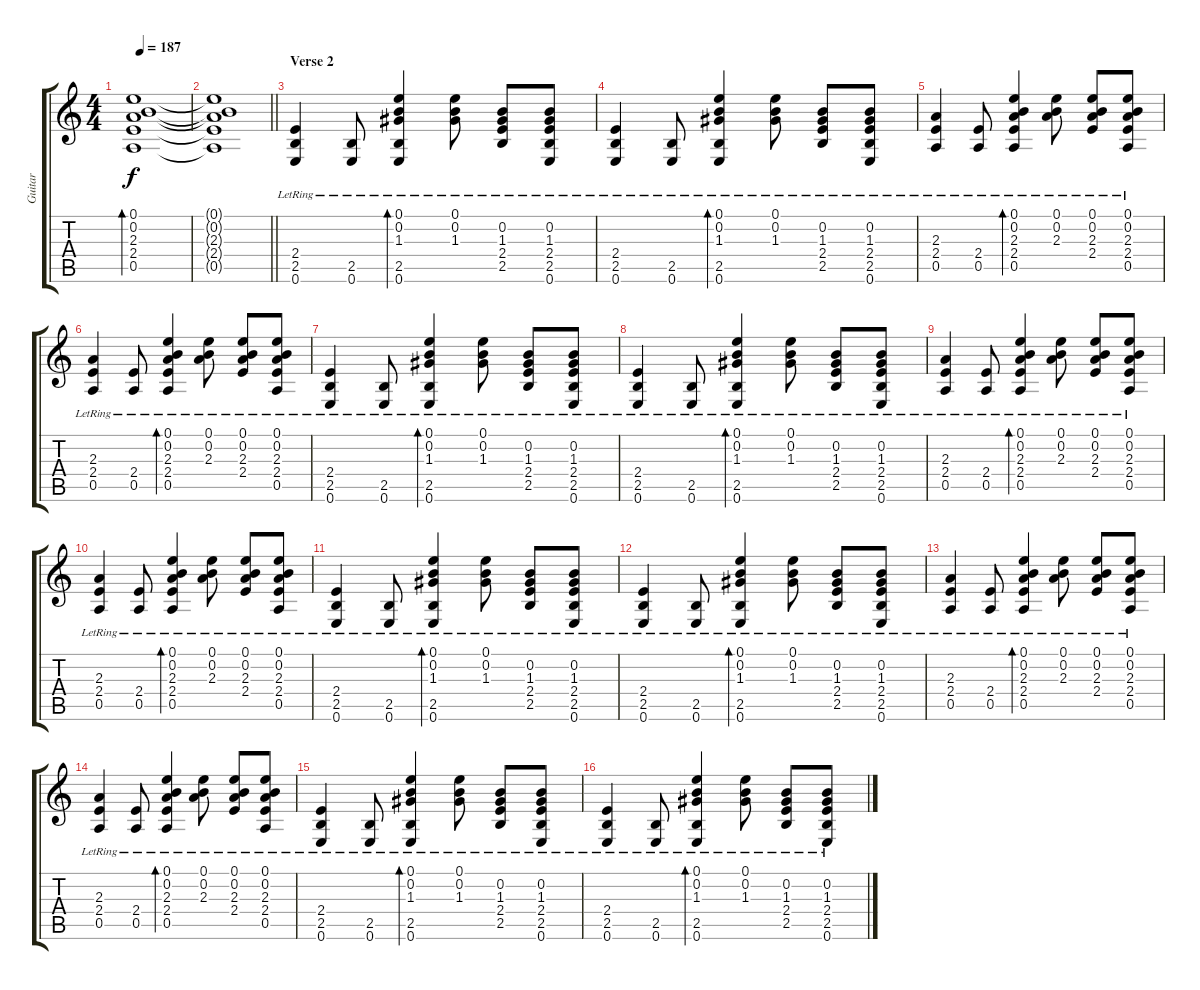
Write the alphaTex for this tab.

\track ("Guitar" "Guitar") {instrument electricguitarclean}
\staff {score tabs}
\tuning (E4 B3 G3 D3 A2 E2) {hide}
\ts (4 4)
\tempo 187
\clef g2
\ks c
(0.1 0.2 2.3 2.4 0.5).1{bd 240 dy f} |
\barLineRight lightlight
(0.1{t} 0.2{t} 2.3{t} 2.4{t} 0.5{t}).1 |
\section ("" "Verse 2")
(2.4{lr} 2.5{lr} 0.6{lr}).4 (2.5{lr} 0.6{lr}).8 (0.1{lr} 0.2{lr} 1.3{lr} 2.5{lr} 0.6{lr}).4{bd 120} (0.1{lr} 0.2{lr} 1.3{lr}).8 (0.2{lr} 1.3{lr} 2.4 2.5).8 (0.2{lr} 1.3{lr} 2.4 2.5 0.6).8 |
(2.4{lr} 2.5{lr} 0.6{lr}).4 (2.5{lr} 0.6{lr}).8 (0.1{lr} 0.2{lr} 1.3{lr} 2.5{lr} 0.6{lr}).4{bd 120} (0.1{lr} 0.2{lr} 1.3{lr}).8 (0.2{lr} 1.3{lr} 2.4 2.5).8 (0.2{lr} 1.3{lr} 2.4 2.5 0.6).8 |
(2.3{lr} 2.4{lr} 0.5{lr}).4 (2.4{lr} 0.5{lr}).8 (0.1{lr} 0.2{lr} 2.3{lr} 2.4{lr} 0.5{lr}).4{bd 120} (0.1{lr} 0.2{lr} 2.3{lr}).8 (0.1{lr} 0.2{lr} 2.3{lr} 2.4{lr}).8 (0.1{lr} 0.2{lr} 2.3{lr} 2.4{lr} 0.5{lr}).8 |
(2.3{lr} 2.4{lr} 0.5{lr}).4 (2.4{lr} 0.5{lr}).8 (0.1{lr} 0.2{lr} 2.3{lr} 2.4{lr} 0.5{lr}).4{bd 120} (0.1{lr} 0.2{lr} 2.3{lr}).8 (0.1{lr} 0.2{lr} 2.3{lr} 2.4{lr}).8 (0.1{lr} 0.2{lr} 2.3{lr} 2.4{lr} 0.5{lr}).8 |
(2.4{lr} 2.5{lr} 0.6{lr}).4 (2.5{lr} 0.6{lr}).8 (0.1{lr} 0.2{lr} 1.3{lr} 2.5{lr} 0.6{lr}).4{bd 120} (0.1{lr} 0.2{lr} 1.3{lr}).8 (0.2{lr} 1.3{lr} 2.4 2.5).8 (0.2{lr} 1.3{lr} 2.4 2.5 0.6).8 |
(2.4{lr} 2.5{lr} 0.6{lr}).4 (2.5{lr} 0.6{lr}).8 (0.1{lr} 0.2{lr} 1.3{lr} 2.5{lr} 0.6{lr}).4{bd 120} (0.1{lr} 0.2{lr} 1.3{lr}).8 (0.2{lr} 1.3{lr} 2.4 2.5).8 (0.2{lr} 1.3{lr} 2.4 2.5 0.6).8 |
(2.3{lr} 2.4{lr} 0.5{lr}).4 (2.4{lr} 0.5{lr}).8 (0.1{lr} 0.2{lr} 2.3{lr} 2.4{lr} 0.5{lr}).4{bd 120} (0.1{lr} 0.2{lr} 2.3{lr}).8 (0.1{lr} 0.2{lr} 2.3{lr} 2.4{lr}).8 (0.1{lr} 0.2{lr} 2.3{lr} 2.4{lr} 0.5{lr}).8 |
(2.3{lr} 2.4{lr} 0.5{lr}).4 (2.4{lr} 0.5{lr}).8 (0.1{lr} 0.2{lr} 2.3{lr} 2.4{lr} 0.5{lr}).4{bd 120} (0.1{lr} 0.2{lr} 2.3{lr}).8 (0.1{lr} 0.2{lr} 2.3{lr} 2.4{lr}).8 (0.1{lr} 0.2{lr} 2.3{lr} 2.4{lr} 0.5{lr}).8 |
(2.4{lr} 2.5{lr} 0.6{lr}).4 (2.5{lr} 0.6{lr}).8 (0.1{lr} 0.2{lr} 1.3{lr} 2.5{lr} 0.6{lr}).4{bd 120} (0.1{lr} 0.2{lr} 1.3{lr}).8 (0.2{lr} 1.3{lr} 2.4 2.5).8 (0.2{lr} 1.3{lr} 2.4 2.5 0.6).8 |
(2.4{lr} 2.5{lr} 0.6{lr}).4 (2.5{lr} 0.6{lr}).8 (0.1{lr} 0.2{lr} 1.3{lr} 2.5{lr} 0.6{lr}).4{bd 120} (0.1{lr} 0.2{lr} 1.3{lr}).8 (0.2{lr} 1.3{lr} 2.4 2.5).8 (0.2{lr} 1.3{lr} 2.4 2.5 0.6).8 |
(2.3{lr} 2.4{lr} 0.5{lr}).4 (2.4{lr} 0.5{lr}).8 (0.1{lr} 0.2{lr} 2.3{lr} 2.4{lr} 0.5{lr}).4{bd 120} (0.1{lr} 0.2{lr} 2.3{lr}).8 (0.1{lr} 0.2{lr} 2.3{lr} 2.4{lr}).8 (0.1{lr} 0.2{lr} 2.3{lr} 2.4{lr} 0.5{lr}).8 |
(2.3{lr} 2.4{lr} 0.5{lr}).4 (2.4{lr} 0.5{lr}).8 (0.1{lr} 0.2{lr} 2.3{lr} 2.4{lr} 0.5{lr}).4{bd 120} (0.1{lr} 0.2{lr} 2.3{lr}).8 (0.1{lr} 0.2{lr} 2.3{lr} 2.4{lr}).8 (0.1{lr} 0.2{lr} 2.3{lr} 2.4{lr} 0.5{lr}).8 |
(2.4{lr} 2.5{lr} 0.6{lr}).4 (2.5{lr} 0.6{lr}).8 (0.1{lr} 0.2{lr} 1.3{lr} 2.5{lr} 0.6{lr}).4{bd 120} (0.1{lr} 0.2{lr} 1.3{lr}).8 (0.2{lr} 1.3{lr} 2.4 2.5).8 (0.2{lr} 1.3{lr} 2.4 2.5 0.6).8 |
(2.4{lr} 2.5{lr} 0.6{lr}).4 (2.5{lr} 0.6{lr}).8 (0.1{lr} 0.2{lr} 1.3{lr} 2.5{lr} 0.6{lr}).4{bd 120} (0.1{lr} 0.2{lr} 1.3{lr}).8 (0.2{lr} 1.3{lr} 2.4 2.5).8 (0.2{lr} 1.3{lr} 2.4 2.5 0.6).8
